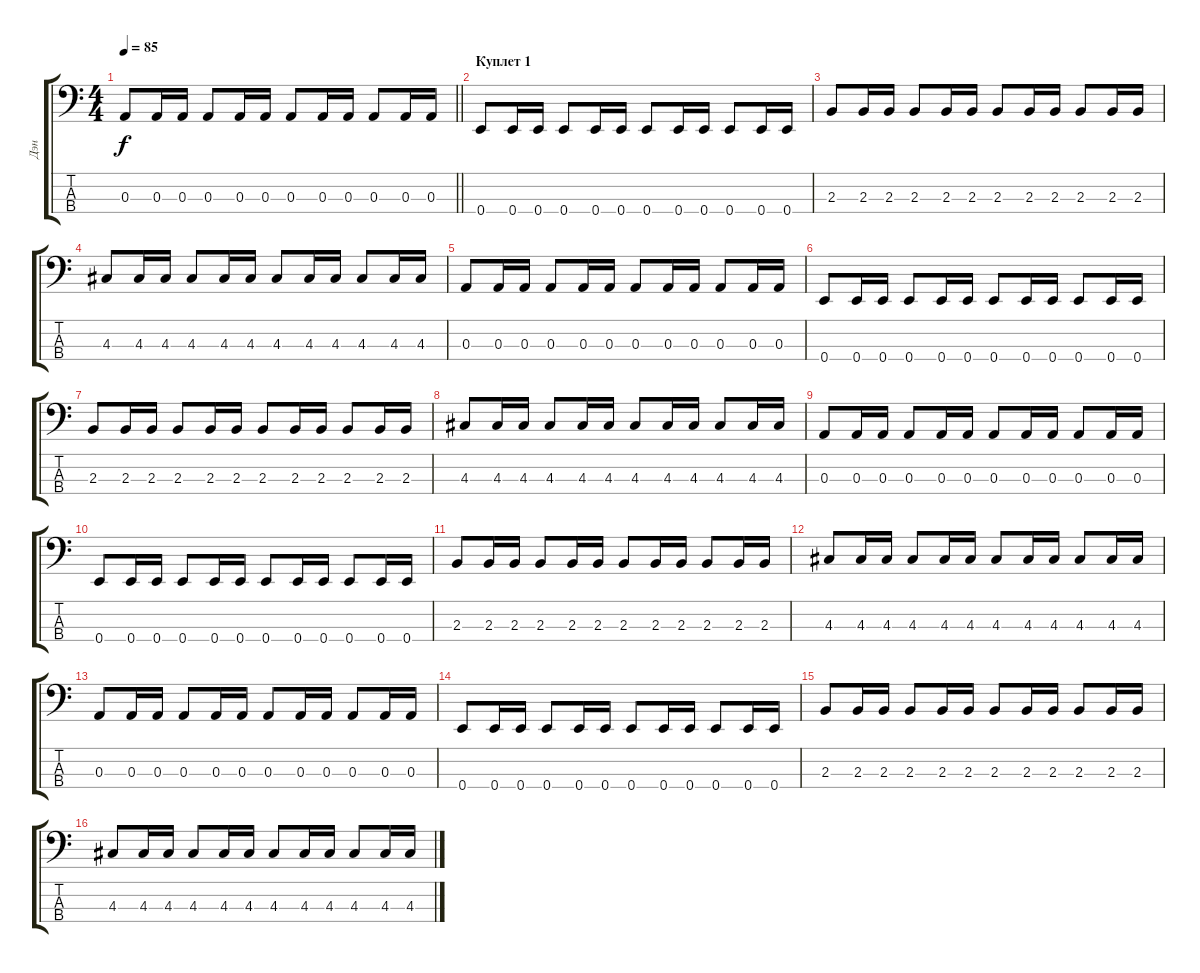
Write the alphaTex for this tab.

\track ("Дэн" "Дэн") {instrument electricbassfinger}
\staff {score tabs}
\tuning (G2 D2 A1 E1) {hide}
\ts (4 4)
\tempo 85
\clef f4
\barLineRight lightlight
\ks c
0.3.8{dy f} 0.3.16 0.3.16 0.3.8 0.3.16 0.3.16 0.3.8 0.3.16 0.3.16 0.3.8 0.3.16 0.3.16 |
\section ("" "Куплет 1")
0.4.8 0.4.16 0.4.16 0.4.8 0.4.16 0.4.16 0.4.8 0.4.16 0.4.16 0.4.8 0.4.16 0.4.16 |
2.3.8 2.3.16 2.3.16 2.3.8 2.3.16 2.3.16 2.3.8 2.3.16 2.3.16 2.3.8 2.3.16 2.3.16 |
4.3.8 4.3.16 4.3.16 4.3.8 4.3.16 4.3.16 4.3.8 4.3.16 4.3.16 4.3.8 4.3.16 4.3.16 |
0.3.8 0.3.16 0.3.16 0.3.8 0.3.16 0.3.16 0.3.8 0.3.16 0.3.16 0.3.8 0.3.16 0.3.16 |
0.4.8 0.4.16 0.4.16 0.4.8 0.4.16 0.4.16 0.4.8 0.4.16 0.4.16 0.4.8 0.4.16 0.4.16 |
2.3.8 2.3.16 2.3.16 2.3.8 2.3.16 2.3.16 2.3.8 2.3.16 2.3.16 2.3.8 2.3.16 2.3.16 |
4.3.8 4.3.16 4.3.16 4.3.8 4.3.16 4.3.16 4.3.8 4.3.16 4.3.16 4.3.8 4.3.16 4.3.16 |
0.3.8 0.3.16 0.3.16 0.3.8 0.3.16 0.3.16 0.3.8 0.3.16 0.3.16 0.3.8 0.3.16 0.3.16 |
0.4.8 0.4.16 0.4.16 0.4.8 0.4.16 0.4.16 0.4.8 0.4.16 0.4.16 0.4.8 0.4.16 0.4.16 |
2.3.8 2.3.16 2.3.16 2.3.8 2.3.16 2.3.16 2.3.8 2.3.16 2.3.16 2.3.8 2.3.16 2.3.16 |
4.3.8 4.3.16 4.3.16 4.3.8 4.3.16 4.3.16 4.3.8 4.3.16 4.3.16 4.3.8 4.3.16 4.3.16 |
0.3.8 0.3.16 0.3.16 0.3.8 0.3.16 0.3.16 0.3.8 0.3.16 0.3.16 0.3.8 0.3.16 0.3.16 |
0.4.8 0.4.16 0.4.16 0.4.8 0.4.16 0.4.16 0.4.8 0.4.16 0.4.16 0.4.8 0.4.16 0.4.16 |
2.3.8 2.3.16 2.3.16 2.3.8 2.3.16 2.3.16 2.3.8 2.3.16 2.3.16 2.3.8 2.3.16 2.3.16 |
4.3.8 4.3.16 4.3.16 4.3.8 4.3.16 4.3.16 4.3.8 4.3.16 4.3.16 4.3.8 4.3.16 4.3.16
